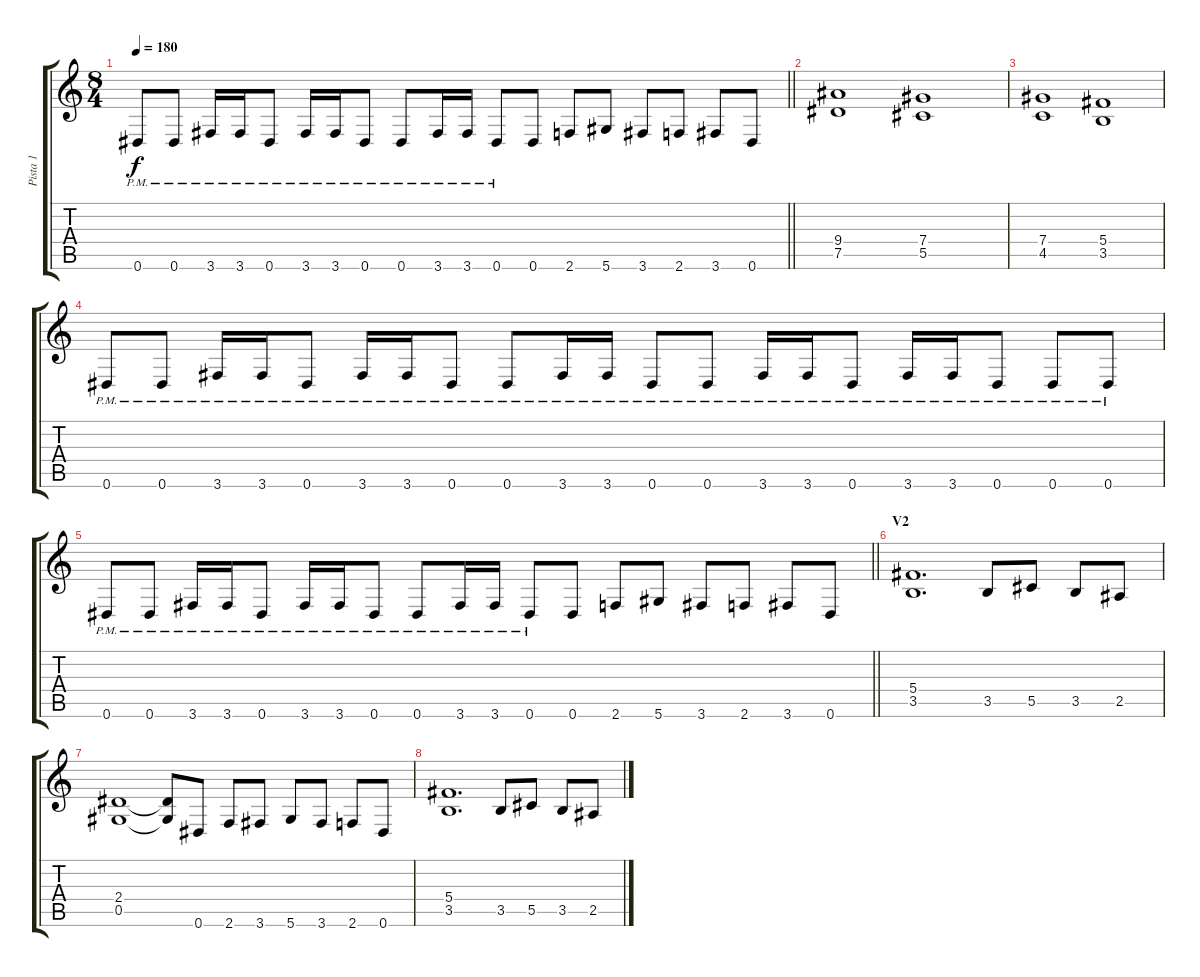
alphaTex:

\track ("Pista 1" "Pista 1") {instrument distortionguitar}
\staff {score tabs}
\tuning (Eb4 Bb3 Gb3 Db3 Ab2 Eb2) {hide}
\ts (8 4)
\tempo 180
\clef g2
\barLineRight lightlight
\ks c
0.6{pm}.8{dy f} 0.6{pm}.8 3.6{pm}.16 3.6{pm}.16 0.6{pm}.8 3.6{pm}.16 3.6{pm}.16 0.6{pm}.8 0.6{pm}.8 3.6{pm}.16 3.6{pm}.16 0.6{pm}.8 0.6.8 2.6.8 5.6.8 3.6.8 2.6.8 3.6.8 0.6.8 |
(9.4 7.5).1 (7.4 5.5).1 |
(7.4 4.5).1 (5.4 3.5).1 |
0.6{pm}.8 0.6{pm}.8 3.6{pm}.16 3.6{pm}.16 0.6{pm}.8 3.6{pm}.16 3.6{pm}.16 0.6{pm}.8 0.6{pm}.8 3.6{pm}.16 3.6{pm}.16 0.6{pm}.8 0.6{pm}.8 3.6{pm}.16 3.6{pm}.16 0.6{pm}.8 3.6{pm}.16 3.6{pm}.16 0.6{pm}.8 0.6{pm}.8 0.6{pm}.8 |
\barLineRight lightlight
0.6{pm}.8 0.6{pm}.8 3.6{pm}.16 3.6{pm}.16 0.6{pm}.8 3.6{pm}.16 3.6{pm}.16 0.6{pm}.8 0.6{pm}.8 3.6{pm}.16 3.6{pm}.16 0.6{pm}.8 0.6.8 2.6.8 5.6.8 3.6.8 2.6.8 3.6.8 0.6.8 |
\section ("" "V2")
(5.4 3.5).1{d} 3.5.8 5.5.8 3.5.8 2.5.8 |
(2.4 0.5).1 (2.4{t} 0.5{t}).8 0.6.8 2.6.8 3.6.8 5.6.8 3.6.8 2.6.8 0.6.8 |
(5.4 3.5).1{d} 3.5.8 5.5.8 3.5.8 2.5.8
